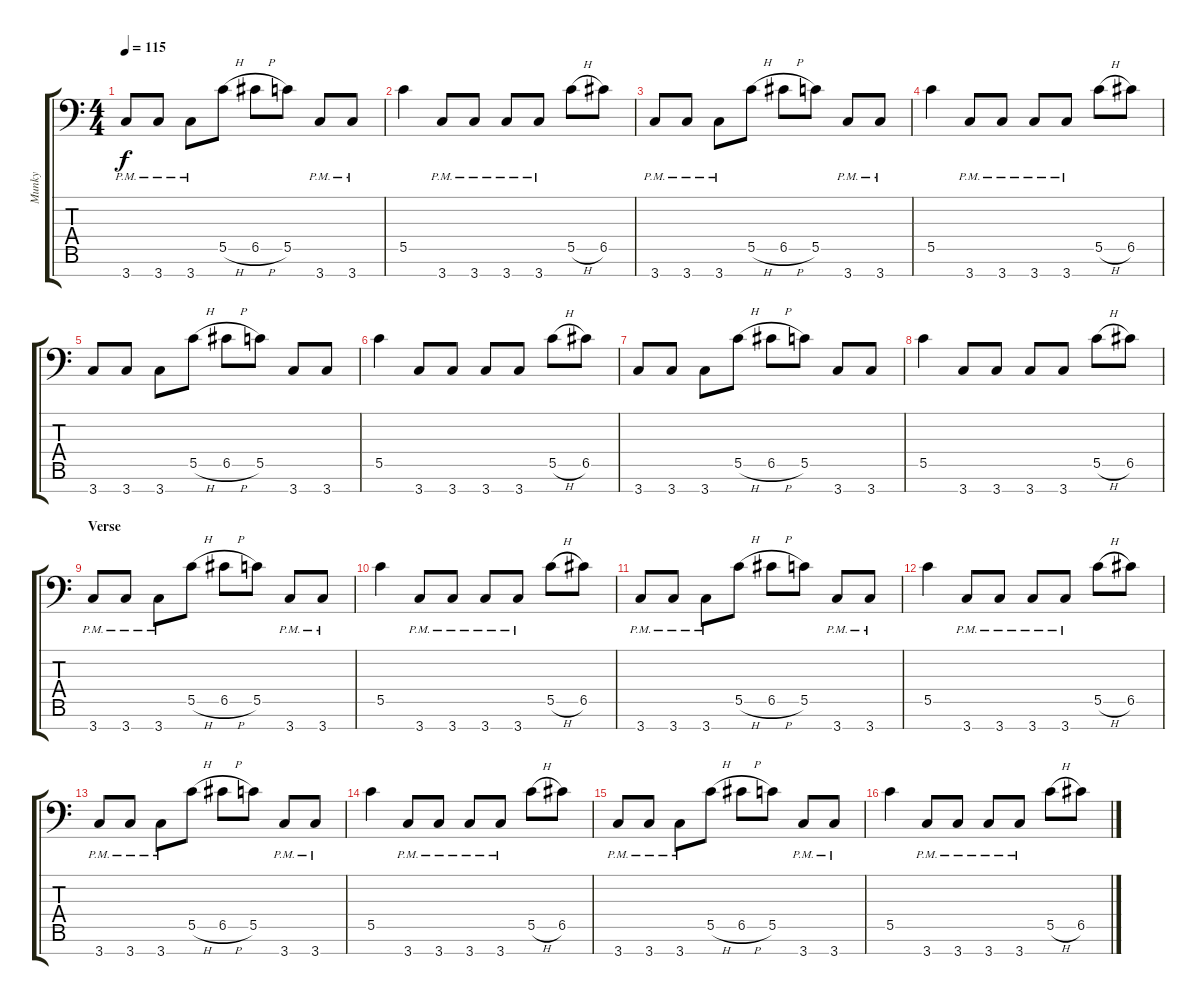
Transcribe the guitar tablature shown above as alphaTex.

\track ("Munky" "Munky") {instrument distortionguitar}
\staff {score tabs}
\tuning (D4 A3 F3 C3 G2 D2 A1) {hide}
\ts (4 4)
\tempo 115
\clef f4
\ks c
3.7{pm}.8{dy f instrument distortionguitar} 3.7{pm}.8 3.7{pm}.8 5.5{h}.8 6.5{h}.8 5.5.8 3.7{pm}.8 3.7{pm}.8 |
5.5.4 3.7{pm}.8 3.7{pm}.8 3.7{pm}.8 3.7{pm}.8 5.5{h}.8 6.5.8 |
3.7{pm}.8 3.7{pm}.8 3.7{pm}.8 5.5{h}.8 6.5{h}.8 5.5.8 3.7{pm}.8 3.7{pm}.8 |
5.5.4 3.7{pm}.8 3.7{pm}.8 3.7{pm}.8 3.7{pm}.8 5.5{h}.8 6.5.8 |
3.7.8 3.7.8 3.7.8 5.5{h}.8 6.5{h}.8 5.5.8 3.7.8 3.7.8 |
5.5.4 3.7.8 3.7.8 3.7.8 3.7.8 5.5{h}.8 6.5.8 |
3.7.8 3.7.8 3.7.8 5.5{h}.8 6.5{h}.8 5.5.8 3.7.8 3.7.8 |
5.5.4 3.7.8 3.7.8 3.7.8 3.7.8 5.5{h}.8 6.5.8 |
\section ("" "Verse")
3.7{pm}.8 3.7{pm}.8 3.7{pm}.8 5.5{h}.8 6.5{h}.8 5.5.8 3.7{pm}.8 3.7{pm}.8 |
5.5.4 3.7{pm}.8 3.7{pm}.8 3.7{pm}.8 3.7{pm}.8 5.5{h}.8 6.5.8 |
3.7{pm}.8 3.7{pm}.8 3.7{pm}.8 5.5{h}.8 6.5{h}.8 5.5.8 3.7{pm}.8 3.7{pm}.8 |
5.5.4 3.7{pm}.8 3.7{pm}.8 3.7{pm}.8 3.7{pm}.8 5.5{h}.8 6.5.8 |
3.7{pm}.8 3.7{pm}.8 3.7{pm}.8 5.5{h}.8 6.5{h}.8 5.5.8 3.7{pm}.8 3.7{pm}.8 |
5.5.4 3.7{pm}.8 3.7{pm}.8 3.7{pm}.8 3.7{pm}.8 5.5{h}.8 6.5.8 |
3.7{pm}.8 3.7{pm}.8 3.7{pm}.8 5.5{h}.8 6.5{h}.8 5.5.8 3.7{pm}.8 3.7{pm}.8 |
5.5.4 3.7{pm}.8 3.7{pm}.8 3.7{pm}.8 3.7{pm}.8 5.5{h}.8 6.5.8
